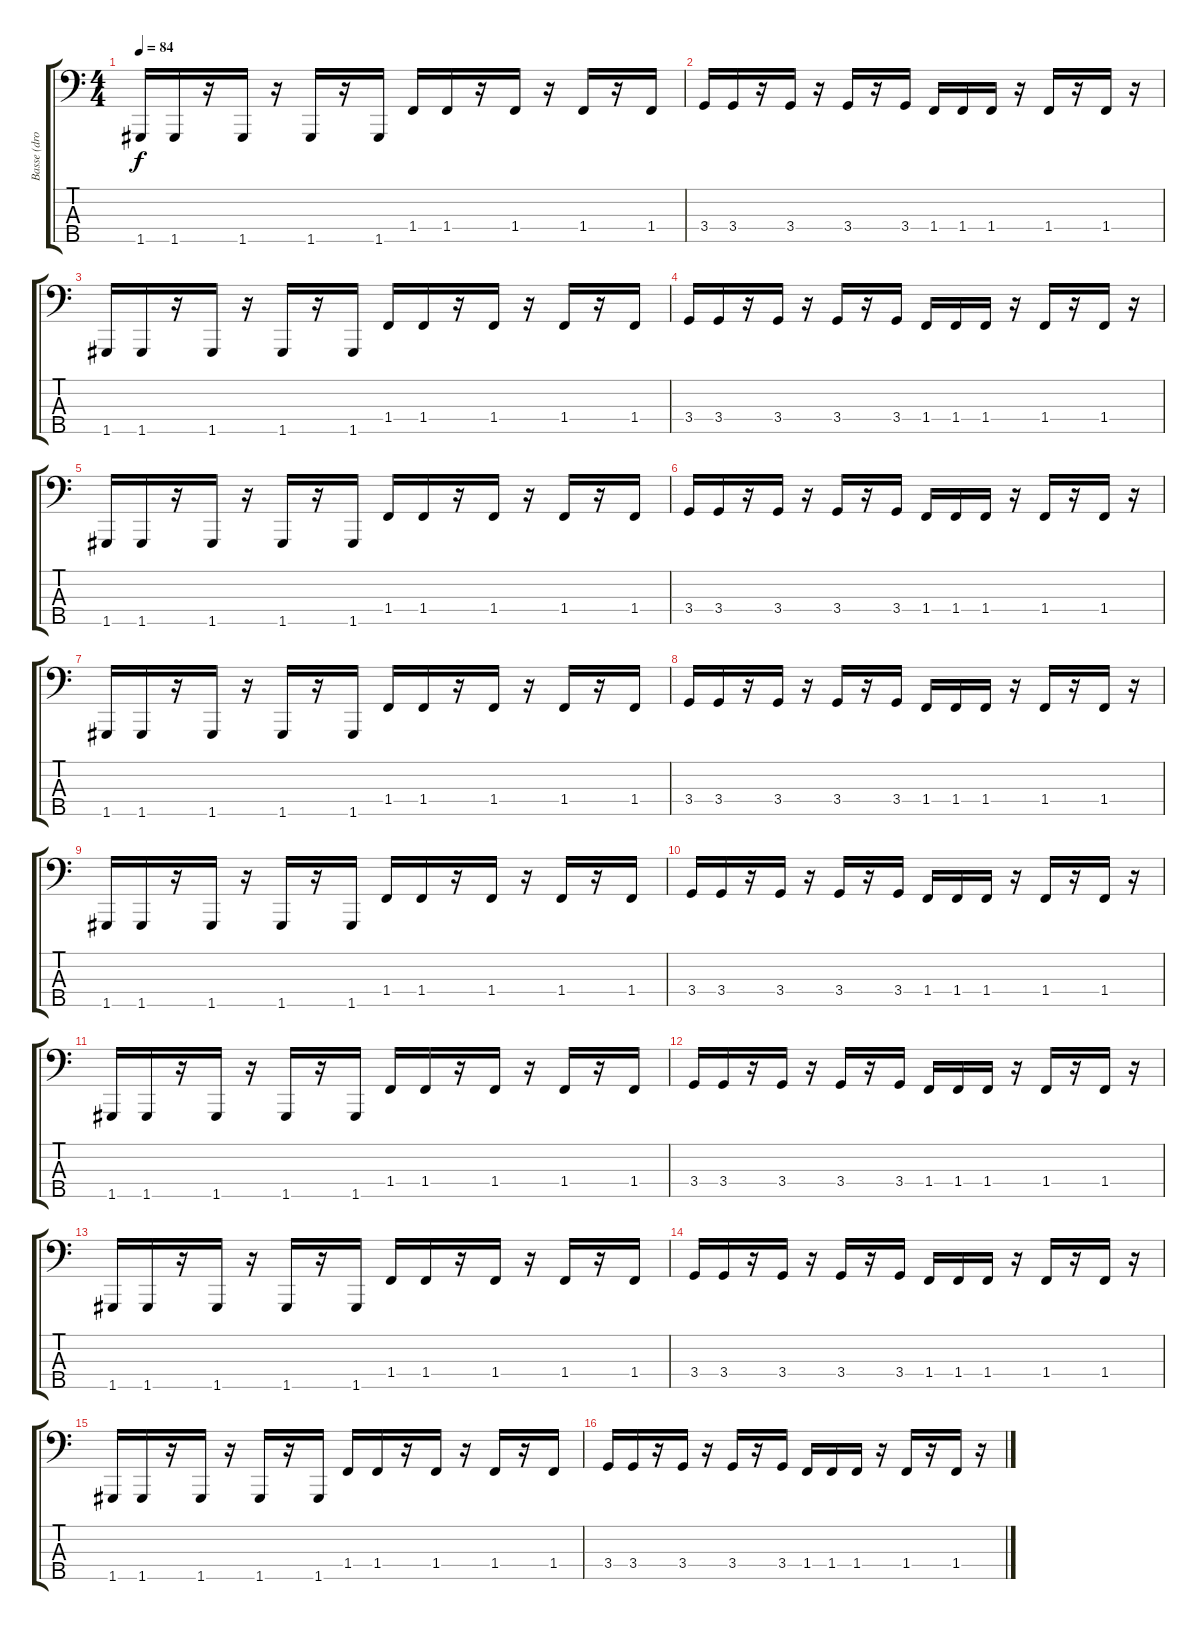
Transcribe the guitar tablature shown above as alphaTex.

\track ("Basse (dropped G)" "Basse (dro") {instrument electricbassfinger}
\staff {score tabs}
\tuning (G2 D2 A1 E1 G0) {hide}
\ts (4 4)
\tempo 84
\clef f4
\ks c
1.5.16{dy f} 1.5.16 r.16 1.5.16 r.16 1.5.16 r.16 1.5.16 1.4.16 1.4.16 r.16 1.4.16 r.16 1.4.16 r.16 1.4.16 |
3.4.16 3.4.16 r.16 3.4.16 r.16 3.4.16 r.16 3.4.16 1.4.16 1.4.16 1.4.16 r.16 1.4.16 r.16 1.4.16 r.16 |
1.5.16 1.5.16 r.16 1.5.16 r.16 1.5.16 r.16 1.5.16 1.4.16 1.4.16 r.16 1.4.16 r.16 1.4.16 r.16 1.4.16 |
3.4.16 3.4.16 r.16 3.4.16 r.16 3.4.16 r.16 3.4.16 1.4.16 1.4.16 1.4.16 r.16 1.4.16 r.16 1.4.16 r.16 |
1.5.16 1.5.16 r.16 1.5.16 r.16 1.5.16 r.16 1.5.16 1.4.16 1.4.16 r.16 1.4.16 r.16 1.4.16 r.16 1.4.16 |
3.4.16 3.4.16 r.16 3.4.16 r.16 3.4.16 r.16 3.4.16 1.4.16 1.4.16 1.4.16 r.16 1.4.16 r.16 1.4.16 r.16 |
1.5.16 1.5.16 r.16 1.5.16 r.16 1.5.16 r.16 1.5.16 1.4.16 1.4.16 r.16 1.4.16 r.16 1.4.16 r.16 1.4.16 |
3.4.16 3.4.16 r.16 3.4.16 r.16 3.4.16 r.16 3.4.16 1.4.16 1.4.16 1.4.16 r.16 1.4.16 r.16 1.4.16 r.16 |
1.5.16 1.5.16 r.16 1.5.16 r.16 1.5.16 r.16 1.5.16 1.4.16 1.4.16 r.16 1.4.16 r.16 1.4.16 r.16 1.4.16 |
3.4.16 3.4.16 r.16 3.4.16 r.16 3.4.16 r.16 3.4.16 1.4.16 1.4.16 1.4.16 r.16 1.4.16 r.16 1.4.16 r.16 |
1.5.16 1.5.16 r.16 1.5.16 r.16 1.5.16 r.16 1.5.16 1.4.16 1.4.16 r.16 1.4.16 r.16 1.4.16 r.16 1.4.16 |
3.4.16 3.4.16 r.16 3.4.16 r.16 3.4.16 r.16 3.4.16 1.4.16 1.4.16 1.4.16 r.16 1.4.16 r.16 1.4.16 r.16 |
1.5.16 1.5.16 r.16 1.5.16 r.16 1.5.16 r.16 1.5.16 1.4.16 1.4.16 r.16 1.4.16 r.16 1.4.16 r.16 1.4.16 |
3.4.16 3.4.16 r.16 3.4.16 r.16 3.4.16 r.16 3.4.16 1.4.16 1.4.16 1.4.16 r.16 1.4.16 r.16 1.4.16 r.16 |
1.5.16 1.5.16 r.16 1.5.16 r.16 1.5.16 r.16 1.5.16 1.4.16 1.4.16 r.16 1.4.16 r.16 1.4.16 r.16 1.4.16 |
3.4.16 3.4.16 r.16 3.4.16 r.16 3.4.16 r.16 3.4.16 1.4.16 1.4.16 1.4.16 r.16 1.4.16 r.16 1.4.16 r.16
